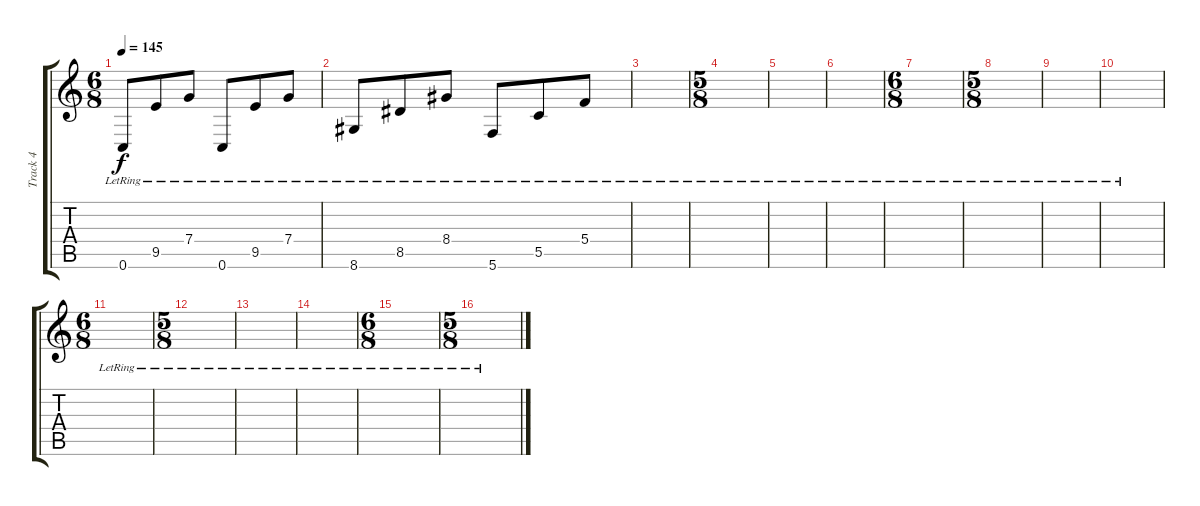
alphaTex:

\track ("Track 4" "Track 4") {instrument acousticguitarsteel}
\staff {score tabs}
\tuning (D4 A3 F3 C3 G2 C2) {hide}
\ts (6 8)
\tempo 145
\clef g2
\ks c
0.6{lr}.8{dy f} 9.5{lr}.8 7.4{lr}.8 0.6{lr}.8 9.5{lr}.8 7.4{lr}.8 |
8.6{lr}.8 8.5{lr}.8 8.4{lr}.8 5.6{lr}.8 5.5{lr}.8 5.4{lr}.8 |
|
\ts (5 8)
|
|
|
\ts (6 8)
|
\ts (5 8)
|
|
|
\ts (6 8)
|
\ts (5 8)
|
|
|
\ts (6 8)
|
\ts (5 8)
